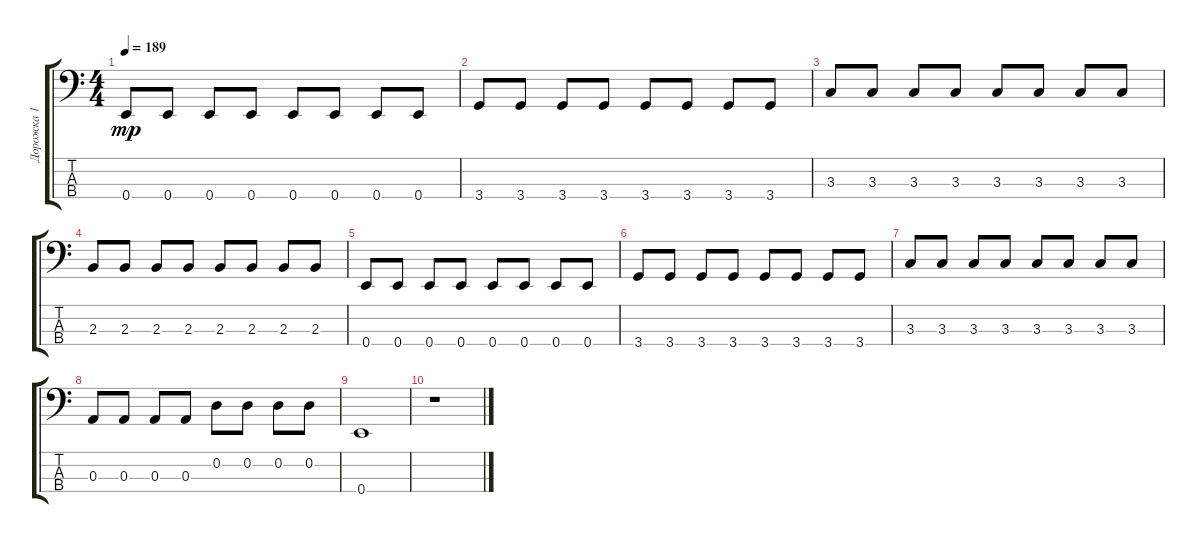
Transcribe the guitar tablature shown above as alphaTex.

\track ("Дорожка 1" "Дорожка 1") {instrument electricbassfinger}
\staff {score tabs}
\tuning (G2 D2 A1 E1) {hide}
\ts (4 4)
\tempo 189
\clef f4
\ks c
0.4.8{dy mp} 0.4.8 0.4.8 0.4.8 0.4.8 0.4.8 0.4.8 0.4.8 |
3.4.8 3.4.8 3.4.8 3.4.8 3.4.8 3.4.8 3.4.8 3.4.8 |
3.3.8 3.3.8 3.3.8 3.3.8 3.3.8 3.3.8 3.3.8 3.3.8 |
2.3.8 2.3.8 2.3.8 2.3.8 2.3.8 2.3.8 2.3.8 2.3.8 |
0.4.8 0.4.8 0.4.8 0.4.8 0.4.8 0.4.8 0.4.8 0.4.8 |
3.4.8 3.4.8 3.4.8 3.4.8 3.4.8 3.4.8 3.4.8 3.4.8 |
3.3.8 3.3.8 3.3.8 3.3.8 3.3.8 3.3.8 3.3.8 3.3.8 |
0.3.8 0.3.8 0.3.8 0.3.8 0.2.8 0.2.8 0.2.8 0.2.8 |
0.4.1 |
r.1
